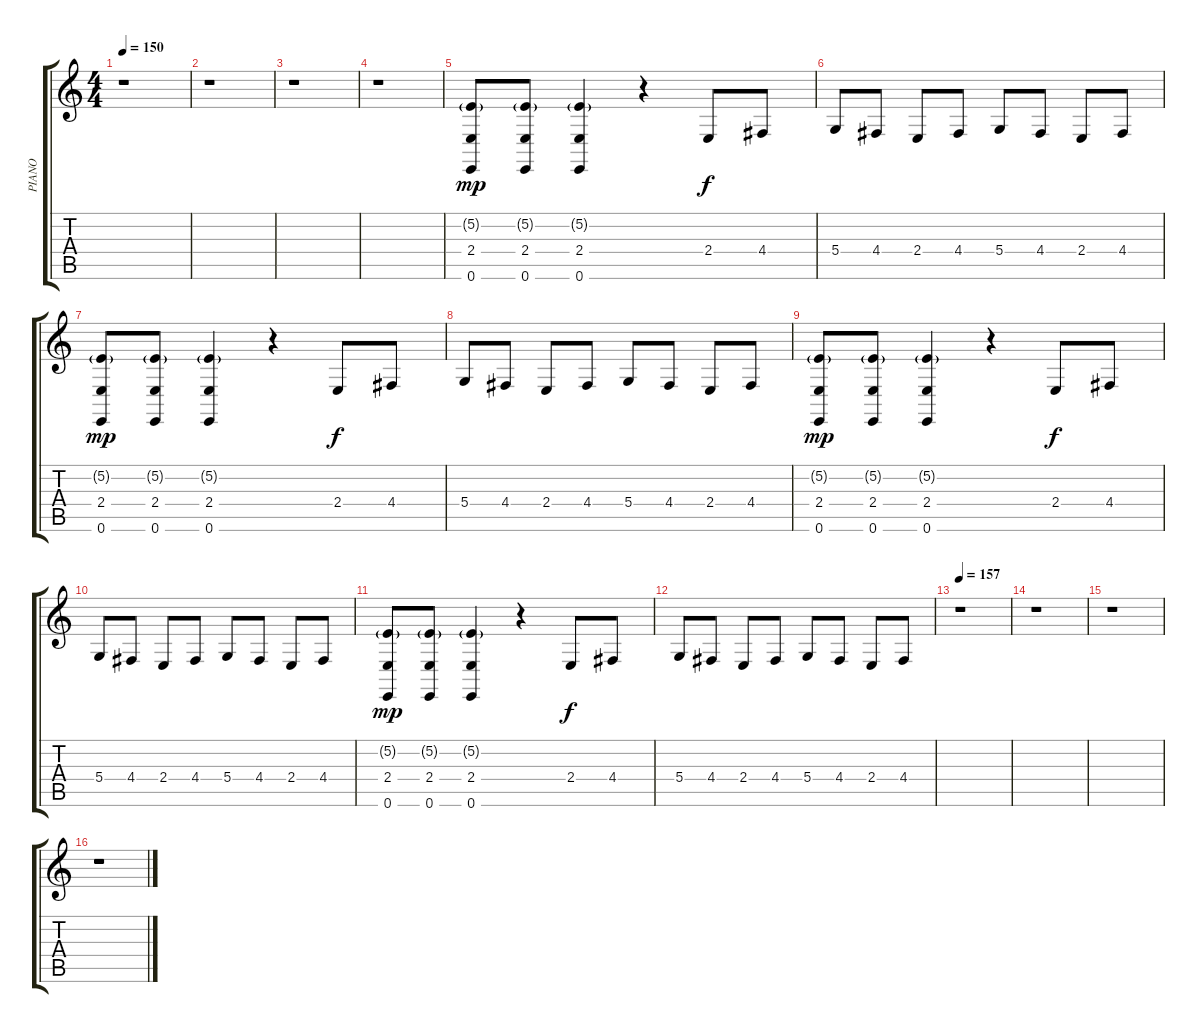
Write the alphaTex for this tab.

\track ("PIANO" "PIANO") {instrument acousticgrandpiano}
\staff {score tabs}
\tuning (E4 B3 G3 D3 A2 E2) {hide}
\ts (4 4)
\tempo 150
\clef g2
\ks c
r.1{dy f} |
r.1 |
r.1 |
r.1 |
(5.2{g} 2.4 0.6).8{dy mp volume 13 instrument stringensemble1} (5.2{g} 2.4 0.6).8 (5.2{g} 2.4 0.6).4 r.4 2.4.8{dy f} 4.4.8 |
5.4.8 4.4.8 2.4.8 4.4.8 5.4.8 4.4.8 2.4.8 4.4.8 |
(5.2{g} 2.4 0.6).8{dy mp} (5.2{g} 2.4 0.6).8 (5.2{g} 2.4 0.6).4 r.4 2.4.8{dy f} 4.4.8 |
5.4.8 4.4.8 2.4.8 4.4.8 5.4.8 4.4.8 2.4.8 4.4.8 |
(5.2{g} 2.4 0.6).8{dy mp} (5.2{g} 2.4 0.6).8 (5.2{g} 2.4 0.6).4 r.4 2.4.8{dy f} 4.4.8 |
5.4.8 4.4.8 2.4.8 4.4.8 5.4.8 4.4.8 2.4.8 4.4.8 |
(5.2{g} 2.4 0.6).8{dy mp} (5.2{g} 2.4 0.6).8 (5.2{g} 2.4 0.6).4 r.4 2.4.8{dy f} 4.4.8 |
5.4.8 4.4.8 2.4.8 4.4.8 5.4.8 4.4.8 2.4.8 4.4.8 |
\tempo 157
r.1 |
r.1 |
r.1 |
r.1
